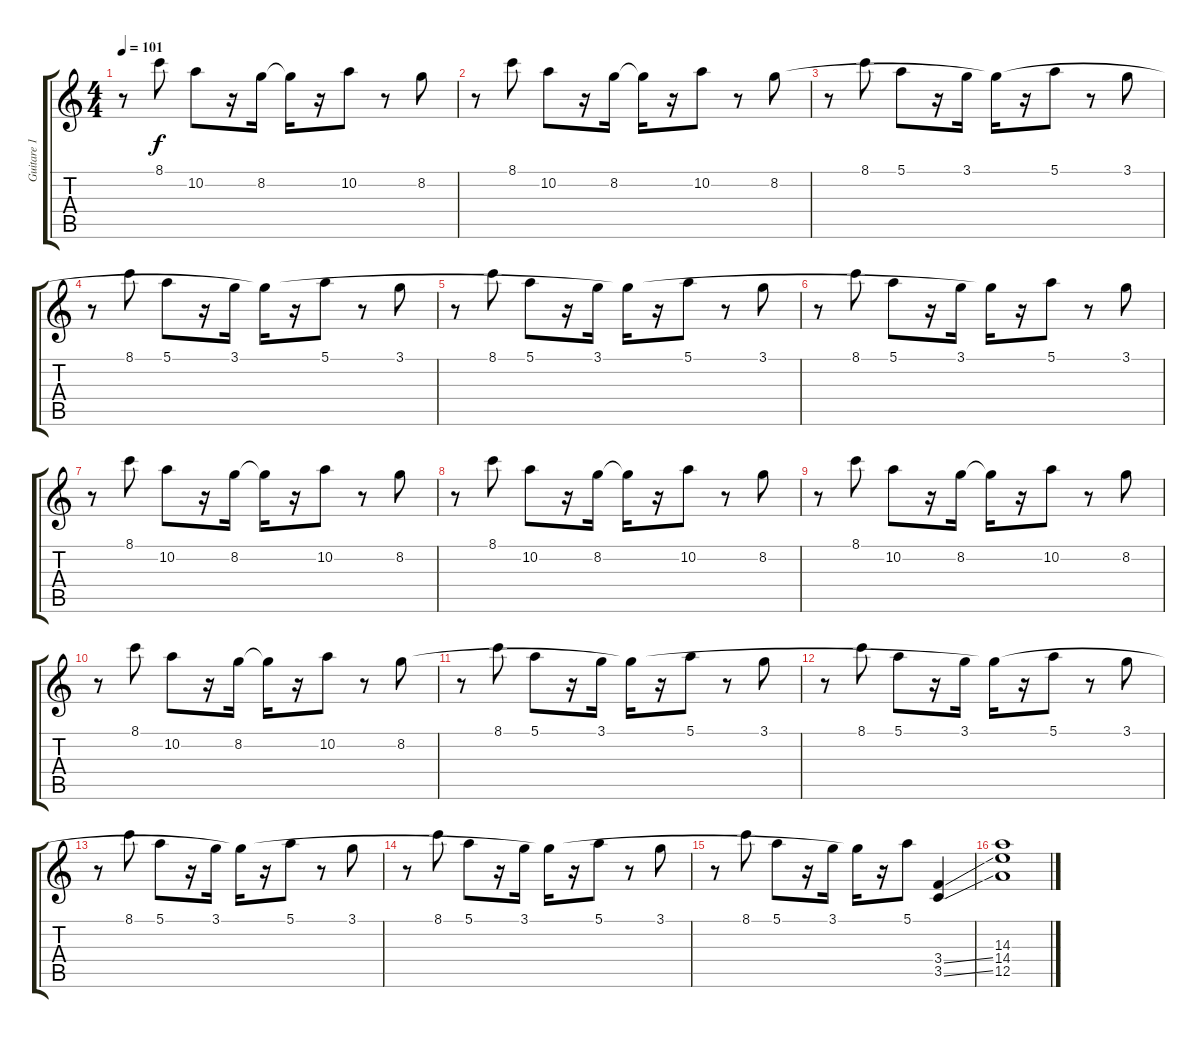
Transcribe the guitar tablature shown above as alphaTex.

\track ("Guitare 1" "Guitare 1") {instrument electricguitarclean}
\staff {score tabs}
\tuning (E4 B3 G3 D3 A2 E2) {hide}
\ts (4 4)
\tempo 101
\clef g2
\ks c
r.8{dy f} 8.1.8 10.2.8 r.16 8.2.16 8.2{t}.16 r.16 10.2.8 r.8 8.2.8 |
r.8 8.1.8 10.2.8 r.16 8.2.16 8.2{t}.16 r.16 10.2.8 r.8 8.2.8 |
r.8 8.1.8 5.1.8 r.16 3.1.16 8.2{t}.16 r.16 5.1.8 r.8 3.1.8 |
r.8 8.1.8 5.1.8 r.16 3.1.16 8.2{t}.16 r.16 5.1.8 r.8 3.1.8 |
r.8 8.1.8 5.1.8 r.16 3.1.16 8.2{t}.16 r.16 5.1.8 r.8 3.1.8 |
r.8 8.1.8 5.1.8 r.16 3.1.16 8.2{t}.16 r.16 5.1.8 r.8 3.1.8 |
r.8 8.1.8 10.2.8 r.16 8.2.16 8.2{t}.16 r.16 10.2.8 r.8 8.2.8 |
r.8 8.1.8 10.2.8 r.16 8.2.16 8.2{t}.16 r.16 10.2.8 r.8 8.2.8 |
r.8 8.1.8 10.2.8 r.16 8.2.16 8.2{t}.16 r.16 10.2.8 r.8 8.2.8 |
r.8 8.1.8 10.2.8 r.16 8.2.16 8.2{t}.16 r.16 10.2.8 r.8 8.2.8 |
r.8 8.1.8 5.1.8 r.16 3.1.16 8.2{t}.16 r.16 5.1.8 r.8 3.1.8 |
r.8 8.1.8 5.1.8 r.16 3.1.16 8.2{t}.16 r.16 5.1.8 r.8 3.1.8 |
r.8 8.1.8 5.1.8 r.16 3.1.16 8.2{t}.16 r.16 5.1.8 r.8 3.1.8 |
r.8 8.1.8 5.1.8 r.16 3.1.16 8.2{t}.16 r.16 5.1.8 r.8 3.1.8 |
r.8 8.1.8 5.1.8 r.16 3.1.16 8.2{t}.16 r.16 5.1.8 (3.4{ss} 3.5{ss}).4 |
(14.3 14.4 12.5).1
